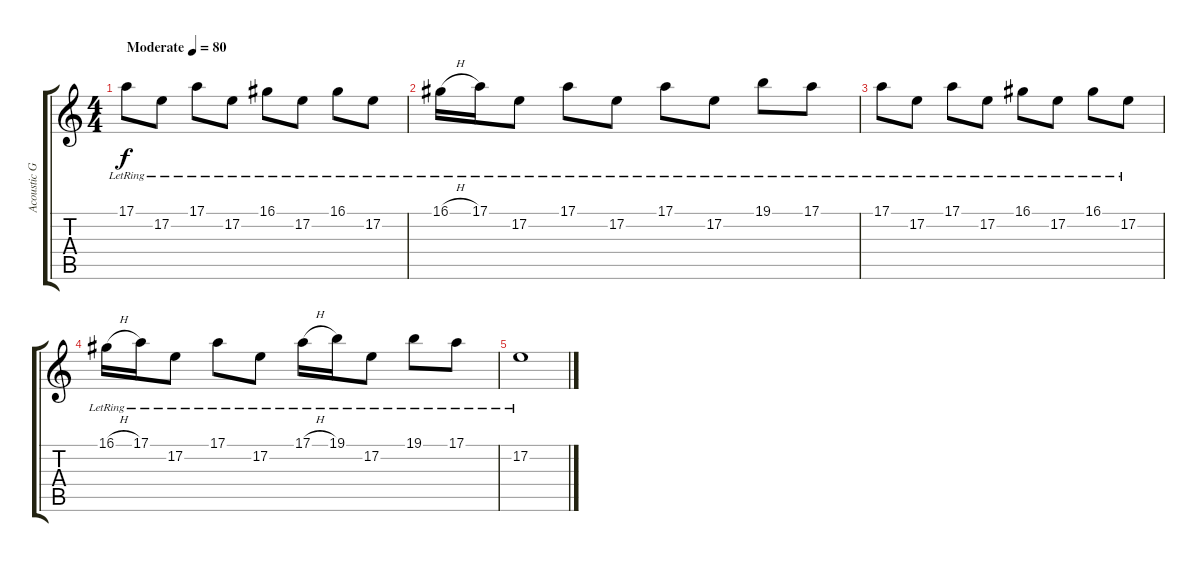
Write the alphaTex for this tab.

\track ("Acoustic Grand Piano" "Acoustic G") {instrument acousticgrandpiano}
\staff {score tabs}
\tuning (E4 B3 G3 D3 A2 E2) {hide}
\ts (4 4)
\tempo (80 "Moderate")
\clef g2
\ks c
17.1{lr}.8{dy f instrument acousticgrandpiano} 17.2{lr}.8 17.1{lr}.8 17.2{lr}.8 16.1{lr}.8 17.2{lr}.8 16.1{lr}.8 17.2{lr}.8 |
16.1{h lr}.16 17.1{lr}.16 17.2{lr}.8 17.1{lr}.8 17.2{lr}.8 17.1{lr}.8 17.2{lr}.8 19.1{lr}.8 17.1{lr}.8 |
17.1{lr}.8 17.2{lr}.8 17.1{lr}.8 17.2{lr}.8 16.1{lr}.8 17.2{lr}.8 16.1{lr}.8 17.2{lr}.8 |
16.1{h lr}.16 17.1{lr}.16 17.2{lr}.8 17.1{lr}.8 17.2{lr}.8 17.1{h lr}.16 19.1{lr}.16 17.2{lr}.8 19.1{lr}.8 17.1{lr}.8 |
17.2{lr}.1
